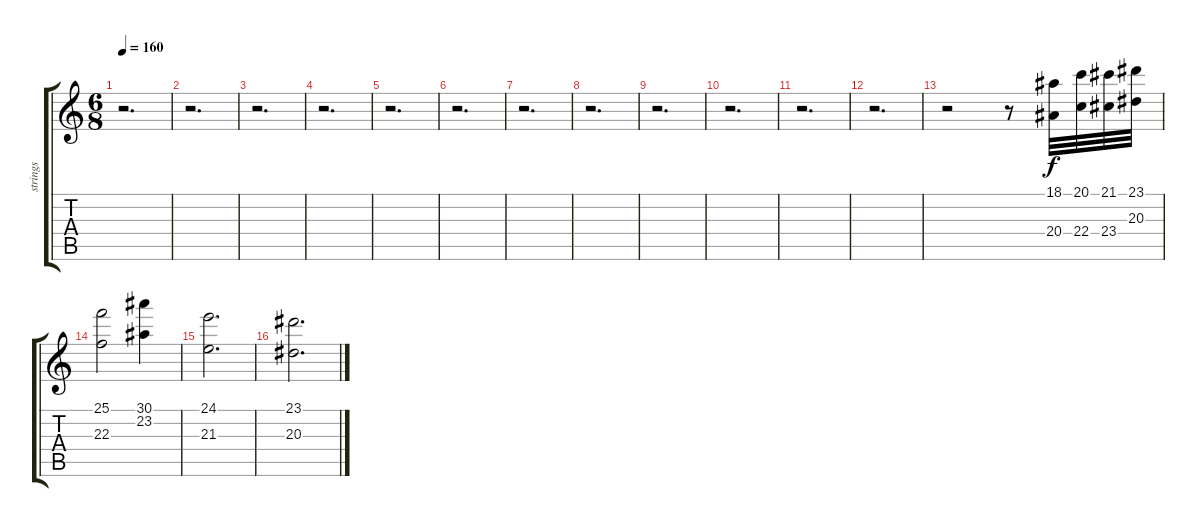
\track ("strings" "strings") {instrument stringensemble1}
\staff {score tabs}
\tuning (E4 B3 G3 D3 A2 E2) {hide}
\ts (6 8)
\tempo 160
\clef g2
\ks c
r.2{d dy f} |
r.2{d} |
r.2{d} |
r.2{d} |
r.2{d} |
r.2{d} |
r.2{d} |
r.2{d} |
r.2{d} |
r.2{d} |
r.2{d} |
r.2{d} |
r.2 r.8 (18.1 20.4).32 (20.1 22.4).32 (21.1 23.4).32 (23.1 20.3).32 |
(25.1 22.3).2 (30.1 23.2).4 |
(24.1 21.3).2{d} |
(23.1 20.3).2{d}
